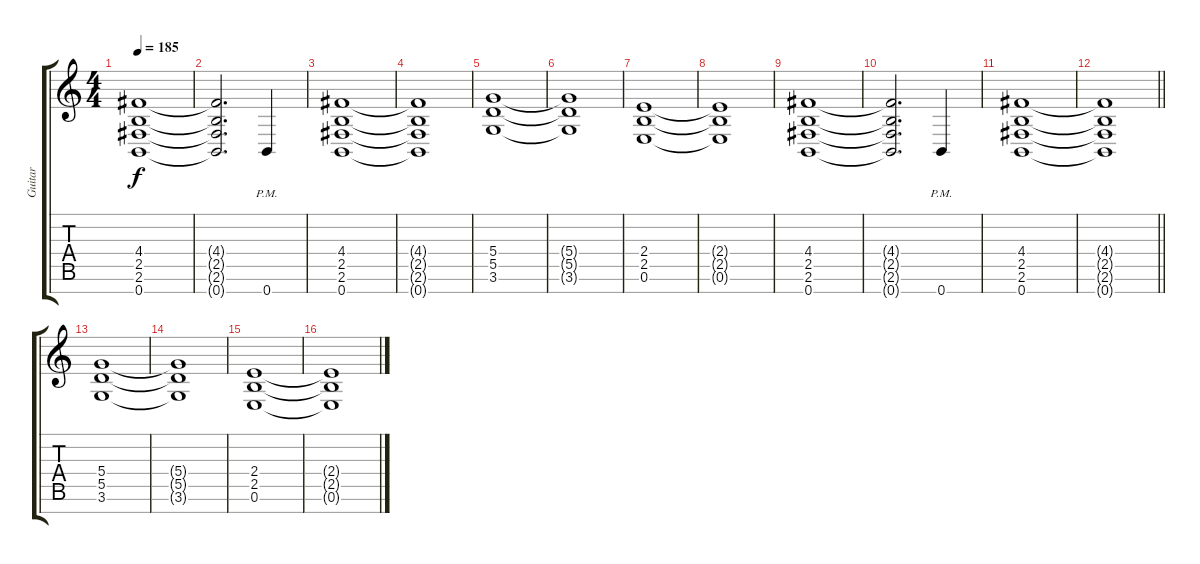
\track ("Guitar" "Guitar") {instrument distortionguitar}
\staff {score tabs}
\tuning (E4 B3 G3 D3 A2 E2 B1) {hide}
\ts (4 4)
\tempo 185
\clef g2
\ks c
(4.4 2.5 2.6 0.7).1{dy f} |
(4.4{t} 2.5{t} 2.6{t} 0.7{t}).2{d} 0.7{pm}.4 |
(4.4 2.5 2.6 0.7).1 |
(4.4{t} 2.5{t} 2.6{t} 0.7{t}).1 |
(5.4 5.5 3.6).1 |
(5.4{t} 5.5{t} 3.6{t}).1 |
(2.4 2.5 0.6).1 |
(2.4{t} 2.5{t} 0.6{t}).1 |
(4.4 2.5 2.6 0.7).1 |
(4.4{t} 2.5{t} 2.6{t} 0.7{t}).2{d} 0.7{pm}.4 |
(4.4 2.5 2.6 0.7).1 |
\barLineRight lightlight
(4.4{t} 2.5{t} 2.6{t} 0.7{t}).1 |
(5.4 5.5 3.6).1 |
(5.4{t} 5.5{t} 3.6{t}).1 |
(2.4 2.5 0.6).1 |
(2.4{t} 2.5{t} 0.6{t}).1
